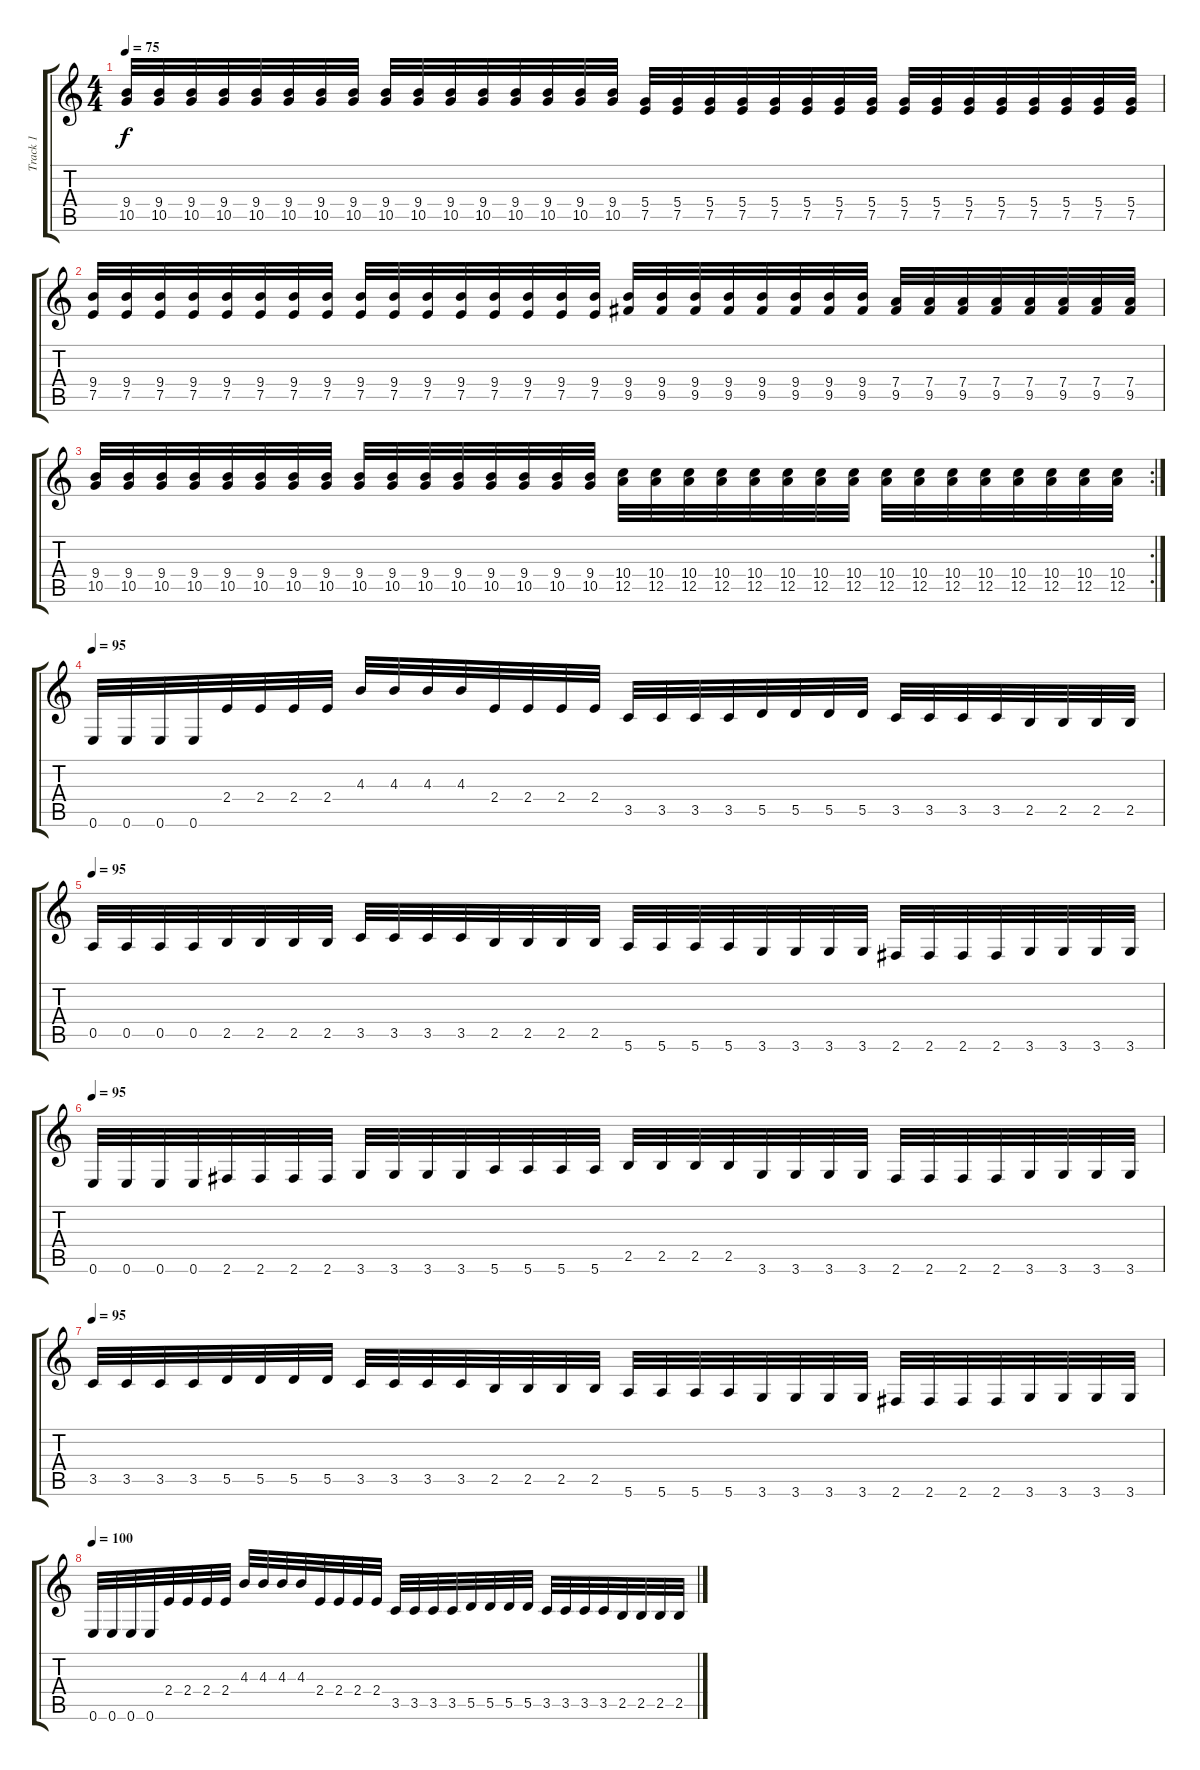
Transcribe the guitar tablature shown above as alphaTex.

\track ("Track 1" "Track 1") {instrument distortionguitar}
\staff {score tabs}
\tuning (E4 B3 G3 D3 A2 E2) {hide}
\ts (4 4)
\tempo 75
\clef g2
\ks c
(9.4 10.5).32{dy f} (9.4 10.5).32 (9.4 10.5).32 (9.4 10.5).32 (9.4 10.5).32 (9.4 10.5).32 (9.4 10.5).32 (9.4 10.5).32 (9.4 10.5).32 (9.4 10.5).32 (9.4 10.5).32 (9.4 10.5).32 (9.4 10.5).32 (9.4 10.5).32 (9.4 10.5).32 (9.4 10.5).32 (5.4 7.5).32 (5.4 7.5).32 (5.4 7.5).32 (5.4 7.5).32 (5.4 7.5).32 (5.4 7.5).32 (5.4 7.5).32 (5.4 7.5).32 (5.4 7.5).32 (5.4 7.5).32 (5.4 7.5).32 (5.4 7.5).32 (5.4 7.5).32 (5.4 7.5).32 (5.4 7.5).32 (5.4 7.5).32 |
(9.4 7.5).32 (9.4 7.5).32 (9.4 7.5).32 (9.4 7.5).32 (9.4 7.5).32 (9.4 7.5).32 (9.4 7.5).32 (9.4 7.5).32 (9.4 7.5).32 (9.4 7.5).32 (9.4 7.5).32 (9.4 7.5).32 (9.4 7.5).32 (9.4 7.5).32 (9.4 7.5).32 (9.4 7.5).32 (9.4 9.5).32 (9.4 9.5).32 (9.4 9.5).32 (9.4 9.5).32 (9.4 9.5).32 (9.4 9.5).32 (9.4 9.5).32 (9.4 9.5).32 (7.4 9.5).32 (7.4 9.5).32 (7.4 9.5).32 (7.4 9.5).32 (7.4 9.5).32 (7.4 9.5).32 (7.4 9.5).32 (7.4 9.5).32 |
\rc 2
(9.4 10.5).32 (9.4 10.5).32 (9.4 10.5).32 (9.4 10.5).32 (9.4 10.5).32 (9.4 10.5).32 (9.4 10.5).32 (9.4 10.5).32 (9.4 10.5).32 (9.4 10.5).32 (9.4 10.5).32 (9.4 10.5).32 (9.4 10.5).32 (9.4 10.5).32 (9.4 10.5).32 (9.4 10.5).32 (10.4 12.5).32 (10.4 12.5).32 (10.4 12.5).32 (10.4 12.5).32 (10.4 12.5).32 (10.4 12.5).32 (10.4 12.5).32 (10.4 12.5).32 (10.4 12.5).32 (10.4 12.5).32 (10.4 12.5).32 (10.4 12.5).32 (10.4 12.5).32 (10.4 12.5).32 (10.4 12.5).32 (10.4 12.5).32 |
\tempo 95
0.6.32 0.6.32 0.6.32 0.6.32 2.4.32 2.4.32 2.4.32 2.4.32 4.3.32 4.3.32 4.3.32 4.3.32 2.4.32 2.4.32 2.4.32 2.4.32 3.5.32 3.5.32 3.5.32 3.5.32 5.5.32 5.5.32 5.5.32 5.5.32 3.5.32 3.5.32 3.5.32 3.5.32 2.5.32 2.5.32 2.5.32 2.5.32 |
\tempo 95
0.5.32 0.5.32 0.5.32 0.5.32 2.5.32 2.5.32 2.5.32 2.5.32 3.5.32 3.5.32 3.5.32 3.5.32 2.5.32 2.5.32 2.5.32 2.5.32 5.6.32 5.6.32 5.6.32 5.6.32 3.6.32 3.6.32 3.6.32 3.6.32 2.6.32 2.6.32 2.6.32 2.6.32 3.6.32 3.6.32 3.6.32 3.6.32 |
\tempo 95
0.6.32 0.6.32 0.6.32 0.6.32 2.6.32 2.6.32 2.6.32 2.6.32 3.6.32 3.6.32 3.6.32 3.6.32 5.6.32 5.6.32 5.6.32 5.6.32 2.5.32 2.5.32 2.5.32 2.5.32 3.6.32 3.6.32 3.6.32 3.6.32 2.6.32 2.6.32 2.6.32 2.6.32 3.6.32 3.6.32 3.6.32 3.6.32 |
\tempo 95
3.5.32 3.5.32 3.5.32 3.5.32 5.5.32 5.5.32 5.5.32 5.5.32 3.5.32 3.5.32 3.5.32 3.5.32 2.5.32 2.5.32 2.5.32 2.5.32 5.6.32 5.6.32 5.6.32 5.6.32 3.6.32 3.6.32 3.6.32 3.6.32 2.6.32 2.6.32 2.6.32 2.6.32 3.6.32 3.6.32 3.6.32 3.6.32 |
\tempo 95
\tempo 100
0.6.32 0.6.32 0.6.32 0.6.32 2.4.32 2.4.32 2.4.32 2.4.32 4.3.32 4.3.32 4.3.32 4.3.32 2.4.32 2.4.32 2.4.32 2.4.32 3.5.32 3.5.32 3.5.32 3.5.32 5.5.32 5.5.32 5.5.32 5.5.32 3.5.32 3.5.32 3.5.32 3.5.32 2.5.32 2.5.32 2.5.32 2.5.32
